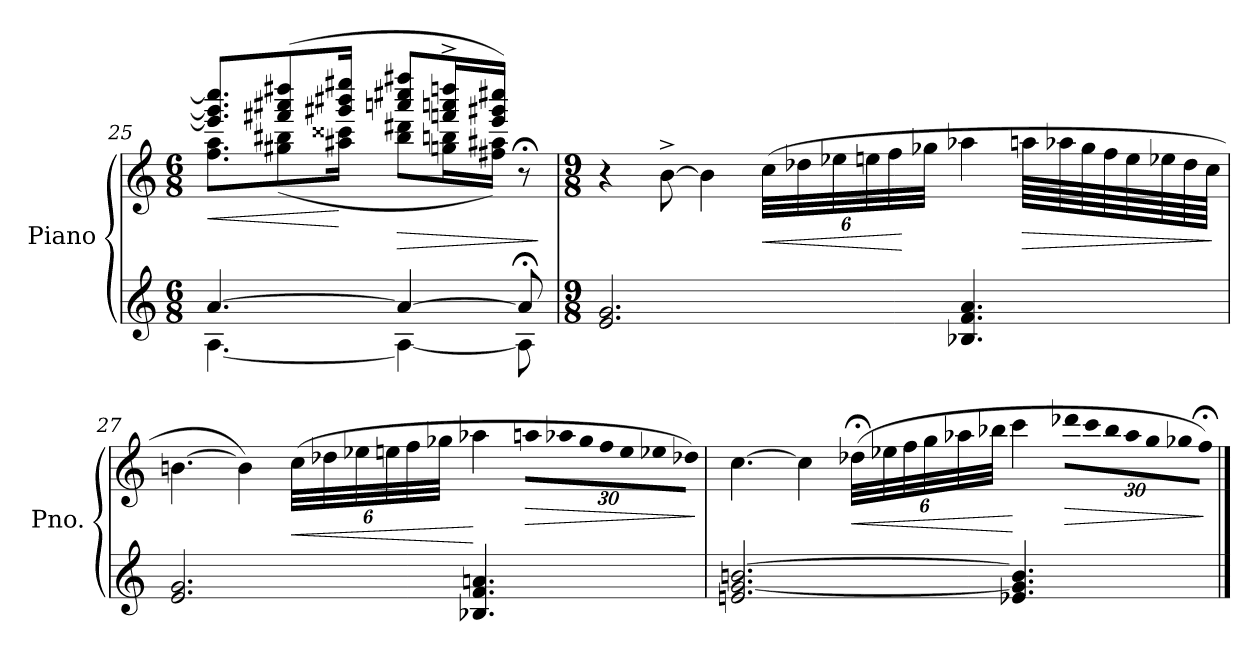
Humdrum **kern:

**kern	**kern	**dynam
*part1	*part1	*part1
*staff2	*staff1	*staff1/2
*I"Piano	*	*
*I'Pno.	*	*
!!LO:LB:g=z
*clefG2	*clefG2	*
*k[]	*k[]	*
*M6/8	*M6/8	*
=25	=25	=25
*^	*	*
!	!	!	!LO:HP:b
*	*	*^	*
[4.a/	[4.A\	8.eee/] 8.ggg#/] 8.cccc#/]L	8.ff\ 8.aa\L	<
.	.	(>8fff#X/ 8aaa#X/ 8dddd#X/	(<8gg#X\ 8bb#X\	.
.	.	16ggg#X/ 16bbb#X/ 16eeee#X/Jk	16aa#X\ 16ccc##X\Jk	[
!	!	!	!	!LO:HP:b
4a/_	4A\_	8aaan/ 8cccc#X/ 8ffff#X/L	8bb#\ 8ddd#X\L	>
.	.	16fffn/^ 16aaan/^ 16ddddn/^L	16ggn\ 16bbn\L	.
.	.	16eee/ 16ggg#X/ 16cccc#X/JJ)	16ff#X\ 16aa#X\JJ)	.
8a;</]	8A\]	8r;<	8ryy	.
*v	*v	*	*	*
*	*v	*v	*
.	.	]
=26	=26	=26
*M9/8	*M9/8	*
*	*MM75	*
2.e/ 2.g/	4r	.
.	[8b^\	.
.	4b\]	.
*	*Xbrackettup	*
!	!	!LO:HP:b
.	(>48cc\LLL	<
.	48dd-X\	.
.	48ee-X\	.
.	48een\	.
.	48ff\	.
.	48gg-X\JJJ	[
4.B-X/ 4.f/ 4.a/	4aa-X\	.
!	!	!LO:HP:b
.	64aan\LLLL	>
.	64aa-X\	.
.	64gg-\	.
.	64ff\	.
.	64ee\	.
.	64ee-X\	.
.	64dd-\	.
.	64cc\JJJJ	.
.	.	]
!!LO:LB:g=z
=27	=27	=27
2.e/ 2.g/	[4.bn\	.
.	4b\])	.
!	!	!LO:HP:b
.	(>48cc\LLL	<
.	48dd-X\	.
.	48ee-X\	.
.	48een\	.
.	48ff\	.
.	48gg-X\JJJ	.
4.B-X/ 4.f/ 4.an/	4aa-X\	[
!	!LO:N:vis=32	!LO:HP:b
.	960%17aan\LLL	>
!	!LO:N:vis=32	!
.	960%17aa-X\	.
!	!LO:N:vis=32	!
.	960%17gg-\	.
!	!LO:N:vis=32	!
.	960%17ff\	.
!	!LO:N:vis=32	!
.	960%17ee\	.
!	!LO:N:vis=32	!
.	960%17ee-X\	.
!	!LO:N:vis=32	!
.	960%17dd-X\JJJ)	.
.	960ryy	]
!!LO:PB:g=z
=28	=28	=28
2.en/ [2.g/ [2.bn/	[4.cc\	.
.	4cc\]	.
!	!	!LO:HP:b
.	(>48dd-X;<\LLL	<
.	48ee-X\	.
.	48ff\	.
.	48gg\	.
.	48aa-X\	.
.	48bb-X\JJJ	.
4.e-X/ 4.g/] 4.b/]	4ccc\	[
!	!LO:N:vis=32	!LO:HP:b
.	960%17ddd-X\LLL	>
!	!LO:N:vis=32	!
.	960%17ccc\	.
!	!LO:N:vis=32	!
.	960%17bb-\	.
!	!LO:N:vis=32	!
.	960%17aa-\	.
!	!LO:N:vis=32	!
.	960%17gg\	.
!	!LO:N:vis=32	!
.	960%17gg-X\	.
!	!LO:N:vis=32	!
.	960%17ff;<\JJJ)	.
.	960ryy	]
==	==	==
*-	*-	*-
